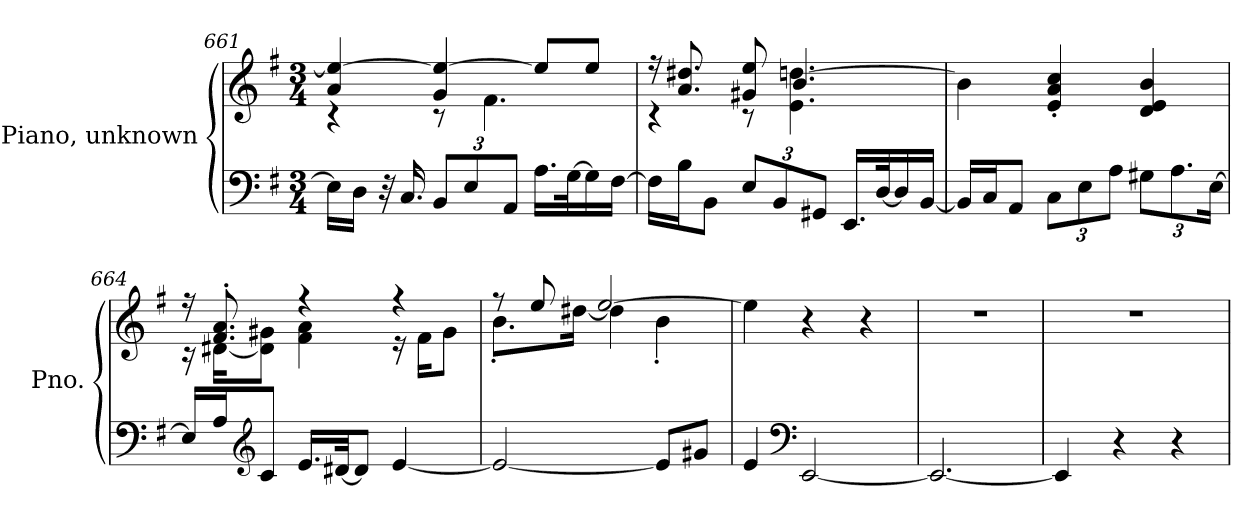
**kern	**kern
*part1	*part1
*staff2	*staff1
*I"Piano, unknown	*
*I'Pno.	*
*clefF4	*clefG2
*k[f#]	*k[f#]
*M3/4	*M3/4
=661	=661
*	*^
16E\LL]	4a/ 4ee/_	4r
16D\JJ	.	.
32r	.	.
16.C/	.	.
*Xbrackettup	*	*
12BB/L	4g/ 4ee/_	8r
12E/	.	.
.	.	4.f#\
12AA/J	.	.
16.A\LL	8ee/L]	.
[32G\K	.	.
16G\]	8ee/J	.
[16F#\JJ	.	.
!!LO:LB:g=z	!!
=662	=662	=662
16F#\LL]	16r	4r
16B\J	8.a/ 8.dd#X/	.
8BB\J	.	.
12E/L	8g#X/ 8ee/	8r
12BB/	.	.
.	[4.b/	4.e\ 4.ddn\
12GG#X/J	.	.
16.EE/LL	.	.
[32D/K	.	.
16D/]	.	.
[16BB/JJ	.	.
*	*v	*v
=663	=663
16BB/LL]	4b\]
16C/J	.
8AA/J	.
12C\L	4e/' 4a/' 4cc/'
12E\	.
12A\J	.
12G#X\L	4d/ 4e/ 4b/
12.A\	.
[24E\Jk	.
=664	=664
*	*^
16E/LL]	16r	16r
16A/J	8.f#/' 8.a/'	[16d#X\KL
*clefG2	*	*
8c/J	.	8d#\] 8g#X\J
16.e/LL	4r	4f#\ 4a\
[32d#X/JK	.	.
8d#/J]	.	.
[4e/	4r	16r
.	.	16f#\KL
.	.	8g#\J
!!LO:PB:g=z	!!
=665	=665	=665
2e/_	8r	8.b'\L
.	8ee/	.
.	.	[16dd#X\Jk
.	[2ee/	4dd#\]
8e/L]	.	4b'\
8g#X/J	.	.
*	*v	*v
=666	=666
4e/	4ee\]
*clefF4	*
[2EE/	4r
.	4r
=667	=667
2.EE/_	2.r
=668	=668
4EE/]	2.r
4r	.
4r	.
=	=
*-	*-
